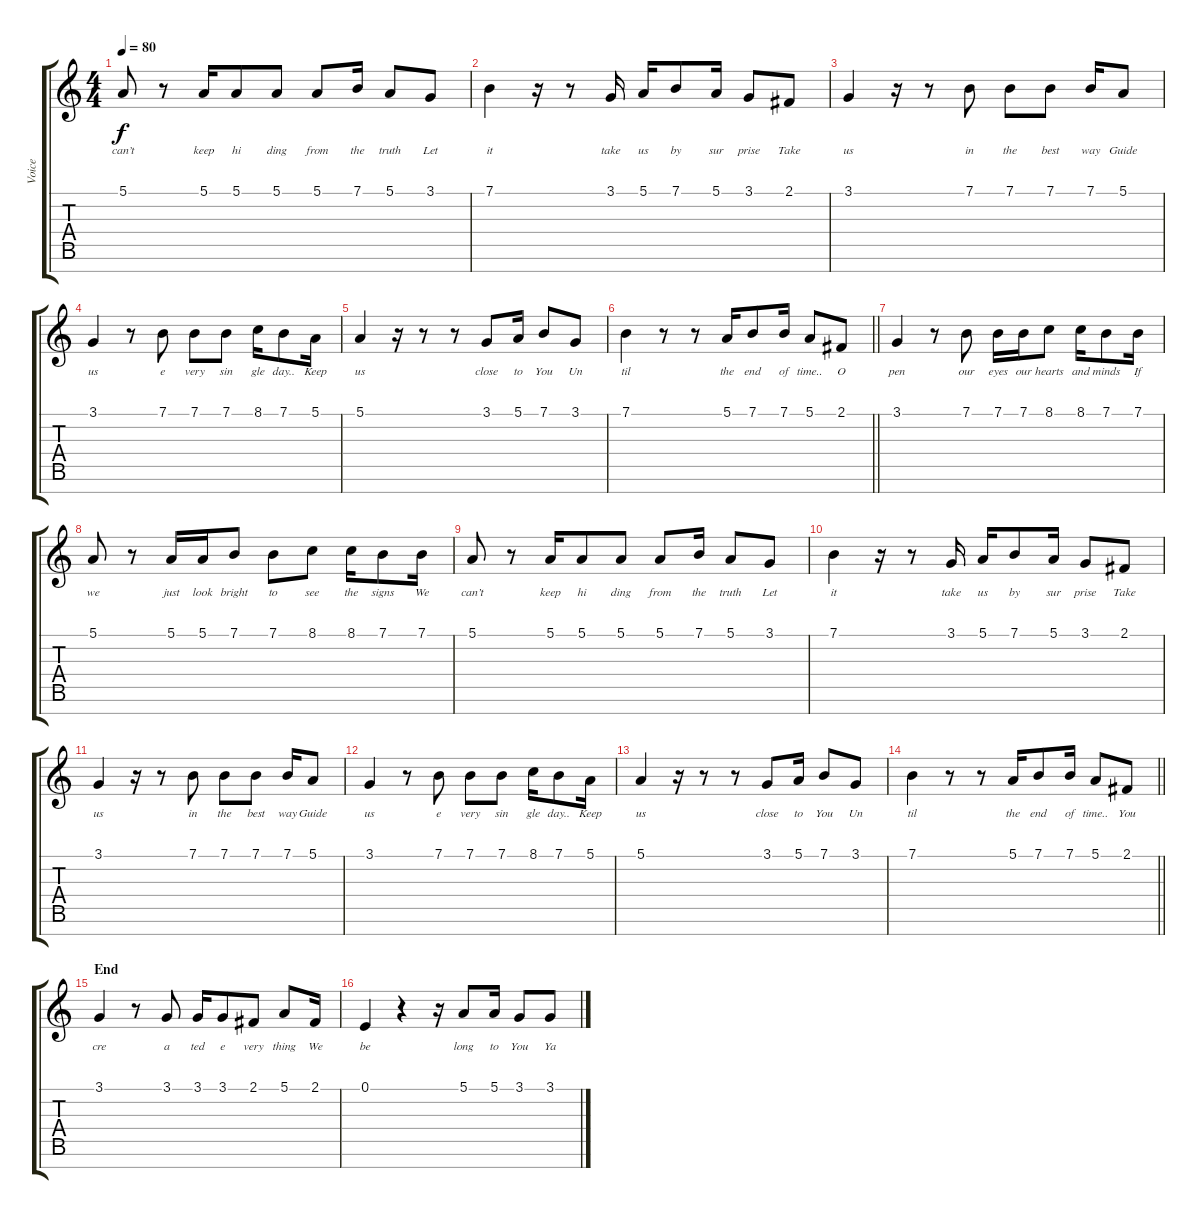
\track ("Voice" "Voice") {instrument voiceoohs}
\staff {score tabs}
\tuning (E4 B3 G3 D3 A2 E2 B1) {hide}
\ts (4 4)
\tempo 80
\clef g2
\ks c
5.1.8{lyrics (0 "can’t") lyrics (1 "") lyrics (2 "") lyrics (3 "") lyrics (4 "") dy f} r.8 5.1.16{lyrics (0 "keep") lyrics (1 "") lyrics (2 "") lyrics (3 "") lyrics (4 "")} 5.1.8{lyrics (0 "hi") lyrics (1 "") lyrics (2 "") lyrics (3 "") lyrics (4 "")} 5.1.8{lyrics (0 "ding") lyrics (1 "") lyrics (2 "") lyrics (3 "") lyrics (4 "")} 5.1.8{lyrics (0 "from") lyrics (1 "") lyrics (2 "") lyrics (3 "") lyrics (4 "")} 7.1.16{lyrics (0 "the") lyrics (1 "") lyrics (2 "") lyrics (3 "") lyrics (4 "")} 5.1.8{lyrics (0 "truth") lyrics (1 "") lyrics (2 "") lyrics (3 "") lyrics (4 "")} 3.1.8{lyrics (0 "Let") lyrics (1 "") lyrics (2 "") lyrics (3 "") lyrics (4 "")} |
7.1.4{lyrics (0 "it") lyrics (1 "") lyrics (2 "") lyrics (3 "") lyrics (4 "")} r.16 r.8 3.1.16{lyrics (0 "take") lyrics (1 "") lyrics (2 "") lyrics (3 "") lyrics (4 "")} 5.1.16{lyrics (0 "us") lyrics (1 "") lyrics (2 "") lyrics (3 "") lyrics (4 "")} 7.1.8{lyrics (0 "by") lyrics (1 "") lyrics (2 "") lyrics (3 "") lyrics (4 "")} 5.1.16{lyrics (0 "sur") lyrics (1 "") lyrics (2 "") lyrics (3 "") lyrics (4 "")} 3.1.8{lyrics (0 "prise") lyrics (1 "") lyrics (2 "") lyrics (3 "") lyrics (4 "")} 2.1.8{lyrics (0 "Take") lyrics (1 "") lyrics (2 "") lyrics (3 "") lyrics (4 "")} |
3.1.4{lyrics (0 "us") lyrics (1 "") lyrics (2 "") lyrics (3 "") lyrics (4 "")} r.16 r.8 7.1.8{lyrics (0 "in") lyrics (1 "") lyrics (2 "") lyrics (3 "") lyrics (4 "")} 7.1.8{lyrics (0 "the") lyrics (1 "") lyrics (2 "") lyrics (3 "") lyrics (4 "")} 7.1.8{lyrics (0 "best") lyrics (1 "") lyrics (2 "") lyrics (3 "") lyrics (4 "")} 7.1.16{lyrics (0 "way") lyrics (1 "") lyrics (2 "") lyrics (3 "") lyrics (4 "")} 5.1.8{lyrics (0 "Guide") lyrics (1 "") lyrics (2 "") lyrics (3 "") lyrics (4 "")} |
3.1.4{lyrics (0 "us") lyrics (1 "") lyrics (2 "") lyrics (3 "") lyrics (4 "")} r.8 7.1.8{lyrics (0 "e") lyrics (1 "") lyrics (2 "") lyrics (3 "") lyrics (4 "")} 7.1.8{lyrics (0 "very") lyrics (1 "") lyrics (2 "") lyrics (3 "") lyrics (4 "")} 7.1.8{lyrics (0 "sin") lyrics (1 "") lyrics (2 "") lyrics (3 "") lyrics (4 "")} 8.1.16{lyrics (0 "gle") lyrics (1 "") lyrics (2 "") lyrics (3 "") lyrics (4 "")} 7.1.8{lyrics (0 "day..") lyrics (1 "") lyrics (2 "") lyrics (3 "") lyrics (4 "")} 5.1.16{lyrics (0 "Keep") lyrics (1 "") lyrics (2 "") lyrics (3 "") lyrics (4 "")} |
5.1.4{lyrics (0 "us") lyrics (1 "") lyrics (2 "") lyrics (3 "") lyrics (4 "")} r.16 r.8 r.8 3.1.8{lyrics (0 "close") lyrics (1 "") lyrics (2 "") lyrics (3 "") lyrics (4 "")} 5.1.16{lyrics (0 "to") lyrics (1 "") lyrics (2 "") lyrics (3 "") lyrics (4 "")} 7.1.8{lyrics (0 "You") lyrics (1 "") lyrics (2 "") lyrics (3 "") lyrics (4 "")} 3.1.8{lyrics (0 "Un") lyrics (1 "") lyrics (2 "") lyrics (3 "") lyrics (4 "")} |
\barLineRight lightlight
7.1.4{lyrics (0 "til") lyrics (1 "") lyrics (2 "") lyrics (3 "") lyrics (4 "")} r.8 r.8 5.1.16{lyrics (0 "the") lyrics (1 "") lyrics (2 "") lyrics (3 "") lyrics (4 "")} 7.1.8{lyrics (0 "end") lyrics (1 "") lyrics (2 "") lyrics (3 "") lyrics (4 "")} 7.1.16{lyrics (0 "of") lyrics (1 "") lyrics (2 "") lyrics (3 "") lyrics (4 "")} 5.1.8{lyrics (0 "time..") lyrics (1 "") lyrics (2 "") lyrics (3 "") lyrics (4 "")} 2.1.8{lyrics (0 "O") lyrics (1 "") lyrics (2 "") lyrics (3 "") lyrics (4 "")} |
3.1.4{lyrics (0 "pen") lyrics (1 "") lyrics (2 "") lyrics (3 "") lyrics (4 "")} r.8 7.1.8{lyrics (0 "our") lyrics (1 "") lyrics (2 "") lyrics (3 "") lyrics (4 "")} 7.1.16{lyrics (0 "eyes") lyrics (1 "") lyrics (2 "") lyrics (3 "") lyrics (4 "")} 7.1.16{lyrics (0 "our") lyrics (1 "") lyrics (2 "") lyrics (3 "") lyrics (4 "")} 8.1.8{lyrics (0 "hearts") lyrics (1 "") lyrics (2 "") lyrics (3 "") lyrics (4 "")} 8.1.16{lyrics (0 "and") lyrics (1 "") lyrics (2 "") lyrics (3 "") lyrics (4 "")} 7.1.8{lyrics (0 "minds") lyrics (1 "") lyrics (2 "") lyrics (3 "") lyrics (4 "")} 7.1.16{lyrics (0 "If") lyrics (1 "") lyrics (2 "") lyrics (3 "") lyrics (4 "")} |
5.1.8{lyrics (0 "we") lyrics (1 "") lyrics (2 "") lyrics (3 "") lyrics (4 "")} r.8 5.1.16{lyrics (0 "just") lyrics (1 "") lyrics (2 "") lyrics (3 "") lyrics (4 "")} 5.1.16{lyrics (0 "look") lyrics (1 "") lyrics (2 "") lyrics (3 "") lyrics (4 "")} 7.1.8{lyrics (0 "bright") lyrics (1 "") lyrics (2 "") lyrics (3 "") lyrics (4 "")} 7.1.8{lyrics (0 "to") lyrics (1 "") lyrics (2 "") lyrics (3 "") lyrics (4 "")} 8.1.8{lyrics (0 "see") lyrics (1 "") lyrics (2 "") lyrics (3 "") lyrics (4 "")} 8.1.16{lyrics (0 "the") lyrics (1 "") lyrics (2 "") lyrics (3 "") lyrics (4 "")} 7.1.8{lyrics (0 "signs") lyrics (1 "") lyrics (2 "") lyrics (3 "") lyrics (4 "")} 7.1.16{lyrics (0 "We") lyrics (1 "") lyrics (2 "") lyrics (3 "") lyrics (4 "")} |
5.1.8{lyrics (0 "can’t") lyrics (1 "") lyrics (2 "") lyrics (3 "") lyrics (4 "")} r.8 5.1.16{lyrics (0 "keep") lyrics (1 "") lyrics (2 "") lyrics (3 "") lyrics (4 "")} 5.1.8{lyrics (0 "hi") lyrics (1 "") lyrics (2 "") lyrics (3 "") lyrics (4 "")} 5.1.8{lyrics (0 "ding") lyrics (1 "") lyrics (2 "") lyrics (3 "") lyrics (4 "")} 5.1.8{lyrics (0 "from") lyrics (1 "") lyrics (2 "") lyrics (3 "") lyrics (4 "")} 7.1.16{lyrics (0 "the") lyrics (1 "") lyrics (2 "") lyrics (3 "") lyrics (4 "")} 5.1.8{lyrics (0 "truth") lyrics (1 "") lyrics (2 "") lyrics (3 "") lyrics (4 "")} 3.1.8{lyrics (0 "Let") lyrics (1 "") lyrics (2 "") lyrics (3 "") lyrics (4 "")} |
7.1.4{lyrics (0 "it") lyrics (1 "") lyrics (2 "") lyrics (3 "") lyrics (4 "")} r.16 r.8 3.1.16{lyrics (0 "take") lyrics (1 "") lyrics (2 "") lyrics (3 "") lyrics (4 "")} 5.1.16{lyrics (0 "us") lyrics (1 "") lyrics (2 "") lyrics (3 "") lyrics (4 "")} 7.1.8{lyrics (0 "by") lyrics (1 "") lyrics (2 "") lyrics (3 "") lyrics (4 "")} 5.1.16{lyrics (0 "sur") lyrics (1 "") lyrics (2 "") lyrics (3 "") lyrics (4 "")} 3.1.8{lyrics (0 "prise") lyrics (1 "") lyrics (2 "") lyrics (3 "") lyrics (4 "")} 2.1.8{lyrics (0 "Take") lyrics (1 "") lyrics (2 "") lyrics (3 "") lyrics (4 "")} |
3.1.4{lyrics (0 "us") lyrics (1 "") lyrics (2 "") lyrics (3 "") lyrics (4 "")} r.16 r.8 7.1.8{lyrics (0 "in") lyrics (1 "") lyrics (2 "") lyrics (3 "") lyrics (4 "")} 7.1.8{lyrics (0 "the") lyrics (1 "") lyrics (2 "") lyrics (3 "") lyrics (4 "")} 7.1.8{lyrics (0 "best") lyrics (1 "") lyrics (2 "") lyrics (3 "") lyrics (4 "")} 7.1.16{lyrics (0 "way") lyrics (1 "") lyrics (2 "") lyrics (3 "") lyrics (4 "")} 5.1.8{lyrics (0 "Guide") lyrics (1 "") lyrics (2 "") lyrics (3 "") lyrics (4 "")} |
3.1.4{lyrics (0 "us") lyrics (1 "") lyrics (2 "") lyrics (3 "") lyrics (4 "")} r.8 7.1.8{lyrics (0 "e") lyrics (1 "") lyrics (2 "") lyrics (3 "") lyrics (4 "")} 7.1.8{lyrics (0 "very") lyrics (1 "") lyrics (2 "") lyrics (3 "") lyrics (4 "")} 7.1.8{lyrics (0 "sin") lyrics (1 "") lyrics (2 "") lyrics (3 "") lyrics (4 "")} 8.1.16{lyrics (0 "gle") lyrics (1 "") lyrics (2 "") lyrics (3 "") lyrics (4 "")} 7.1.8{lyrics (0 "day..") lyrics (1 "") lyrics (2 "") lyrics (3 "") lyrics (4 "")} 5.1.16{lyrics (0 "Keep") lyrics (1 "") lyrics (2 "") lyrics (3 "") lyrics (4 "")} |
5.1.4{lyrics (0 "us") lyrics (1 "") lyrics (2 "") lyrics (3 "") lyrics (4 "")} r.16 r.8 r.8 3.1.8{lyrics (0 "close") lyrics (1 "") lyrics (2 "") lyrics (3 "") lyrics (4 "")} 5.1.16{lyrics (0 "to") lyrics (1 "") lyrics (2 "") lyrics (3 "") lyrics (4 "")} 7.1.8{lyrics (0 "You") lyrics (1 "") lyrics (2 "") lyrics (3 "") lyrics (4 "")} 3.1.8{lyrics (0 "Un") lyrics (1 "") lyrics (2 "") lyrics (3 "") lyrics (4 "")} |
\barLineRight lightlight
7.1.4{lyrics (0 "til") lyrics (1 "") lyrics (2 "") lyrics (3 "") lyrics (4 "")} r.8 r.8 5.1.16{lyrics (0 "the") lyrics (1 "") lyrics (2 "") lyrics (3 "") lyrics (4 "")} 7.1.8{lyrics (0 "end") lyrics (1 "") lyrics (2 "") lyrics (3 "") lyrics (4 "")} 7.1.16{lyrics (0 "of") lyrics (1 "") lyrics (2 "") lyrics (3 "") lyrics (4 "")} 5.1.8{lyrics (0 "time..") lyrics (1 "") lyrics (2 "") lyrics (3 "") lyrics (4 "")} 2.1.8{lyrics (0 "You") lyrics (1 "") lyrics (2 "") lyrics (3 "") lyrics (4 "")} |
\section ("" "End")
3.1.4{lyrics (0 "cre") lyrics (1 "") lyrics (2 "") lyrics (3 "") lyrics (4 "")} r.8 3.1.8{lyrics (0 "a") lyrics (1 "") lyrics (2 "") lyrics (3 "") lyrics (4 "")} 3.1.16{lyrics (0 "ted") lyrics (1 "") lyrics (2 "") lyrics (3 "") lyrics (4 "")} 3.1.8{lyrics (0 "e") lyrics (1 "") lyrics (2 "") lyrics (3 "") lyrics (4 "")} 2.1.8{lyrics (0 "very") lyrics (1 "") lyrics (2 "") lyrics (3 "") lyrics (4 "")} 5.1.8{lyrics (0 "thing") lyrics (1 "") lyrics (2 "") lyrics (3 "") lyrics (4 "")} 2.1.16{lyrics (0 "We") lyrics (1 "") lyrics (2 "") lyrics (3 "") lyrics (4 "")} |
0.1.4{lyrics (0 "be") lyrics (1 "") lyrics (2 "") lyrics (3 "") lyrics (4 "")} r.4 r.16 5.1.8{lyrics (0 "long") lyrics (1 "") lyrics (2 "") lyrics (3 "") lyrics (4 "")} 5.1.16{lyrics (0 "to") lyrics (1 "") lyrics (2 "") lyrics (3 "") lyrics (4 "")} 3.1.8{lyrics (0 "You") lyrics (1 "") lyrics (2 "") lyrics (3 "") lyrics (4 "")} 3.1.8{lyrics (0 "Ya") lyrics (1 "") lyrics (2 "") lyrics (3 "") lyrics (4 "")}
